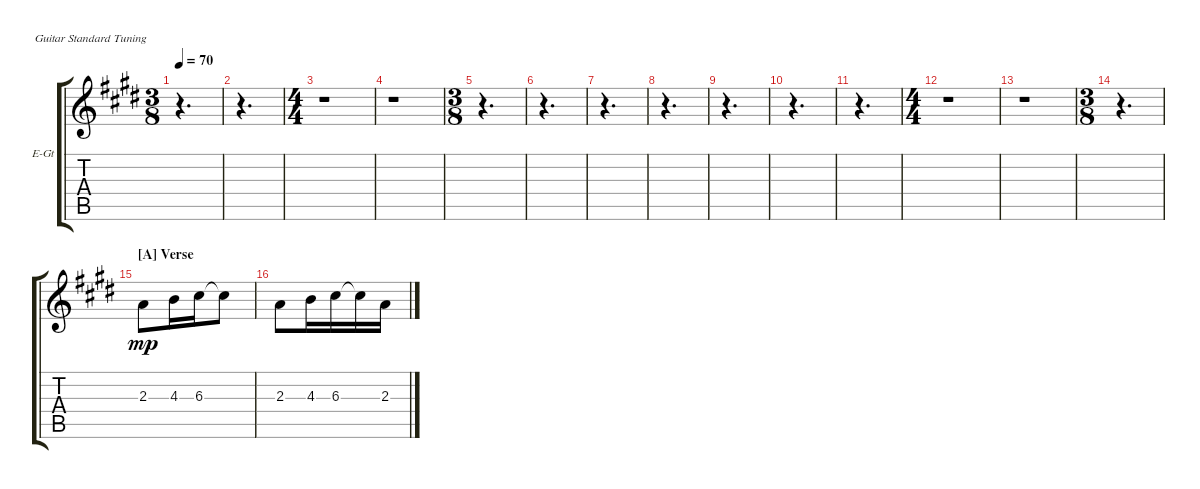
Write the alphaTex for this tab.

\defaultSystemsLayout 4
\bracketExtendMode groupsimilarinstruments
\firstSystemTrackNameOrientation horizontal
\otherSystemsTrackNameOrientation horizontal
\track ("Art's Voice" "E-Gt") {instrument electricguitarclean}
\staff {score tabs}
\tuning (E4 B3 G3 D3 A2 E2)
\ts (3 8)
\tempo 70
\clef g2
\scale
0.333333
\ks e
r.4{d dy mp} |
\scale
0.333333 r.4{d} |
\ts (4 4)
\scale
0.414085 r.1 |
\scale
0.171831 r.1 |
\ts (3 8)
\scale
0.414085 r.4{d} |
\scale
0.333333 r.4{d} |
\scale
0.333333 r.4{d} |
\scale
0.333333 r.4{d} |
\scale
0.333333 r.4{d} |
\scale
0.333333 r.4{d} |
\scale
0.333333 r.4{d} |
\ts (4 4)
\scale
0.414085 r.1 |
\scale
0.171831 r.1 |
\ts (3 8)
\scale
0.414085 r.4{d} |
\section ("A" "Verse")
\scale
0.333333 2.3.8 4.3.16 6.3.16 6.3{t}.8 |
\scale
0.333333 2.3.8 4.3.16 6.3.16 6.3{t}.16 2.3.16
